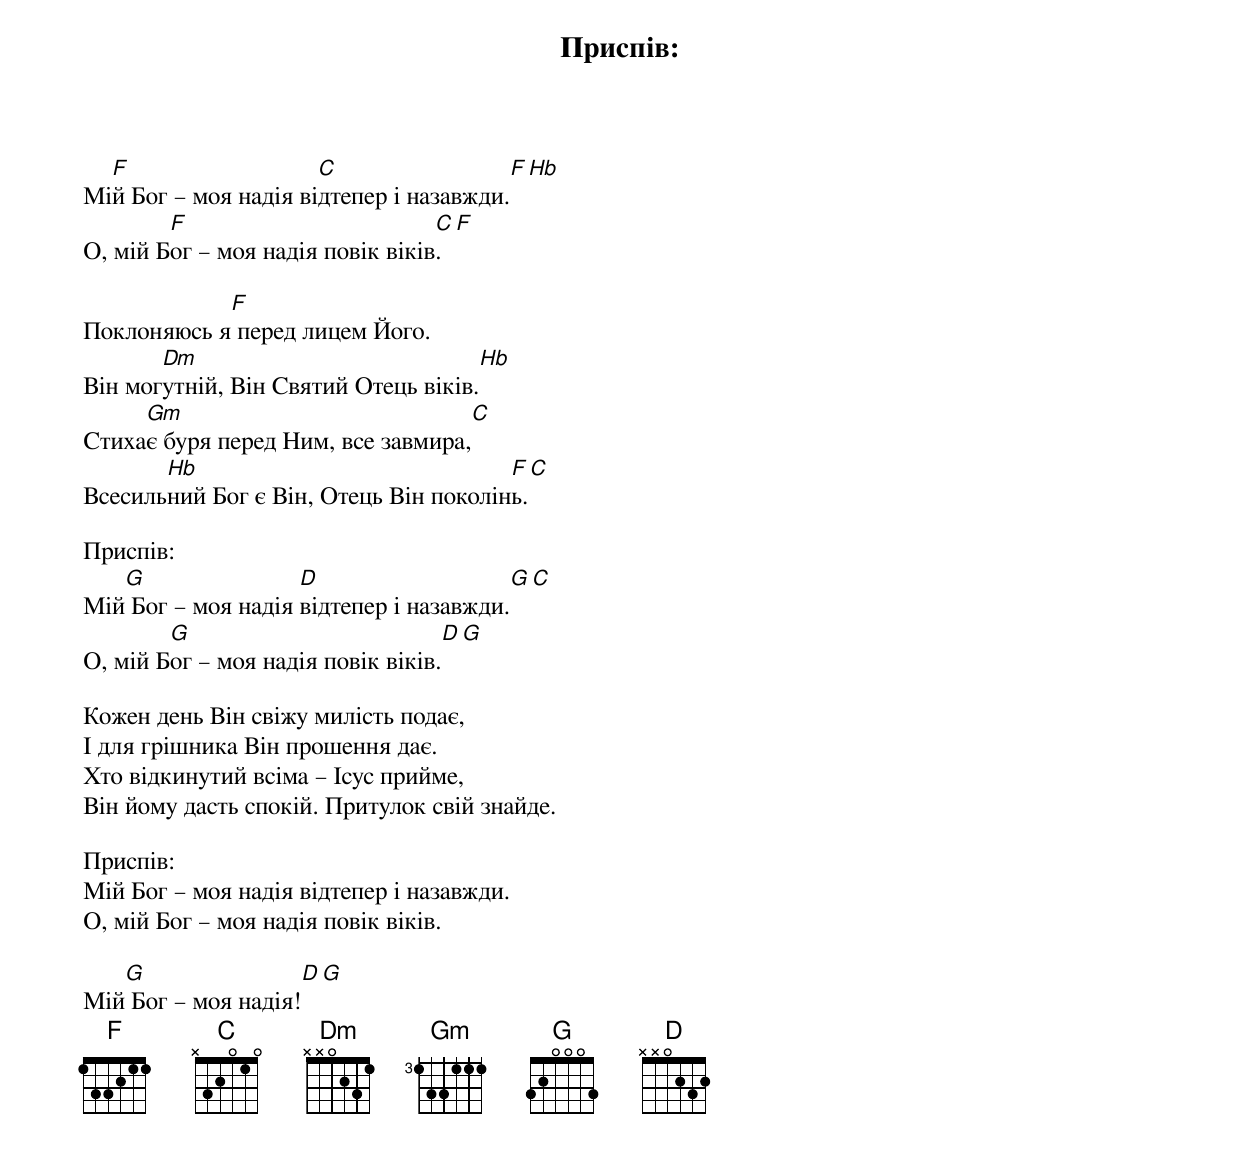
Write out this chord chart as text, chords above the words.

Приспів:
  F                   C                 F            Hb
Мій Бог – моя надія відтепер і назавжди.
        F                         C                F
О, мій Бог – моя надія повік віків.

            F
Поклоняюсь я перед лицем Його.
       Dm                                  Hb
Він могутній, Він Святий Отець віків.
     Gm                                  C
Стихає буря перед Ним, все завмира,
       Hb                              F                  C
Всесильний Бог є Він, Отець Він поколінь.

Приспів:
   G                D                   G             C
Мій Бог – моя надія відтепер і назавжди.
        G                          D           G
О, мій Бог – моя надія повік віків.

Кожен день Він свіжу милість подає,
І для грішника Він прошення дає.
Хто відкинутий всіма – Ісус прийме,
Він йому дасть спокій. Притулок свій знайде.

Приспів:
Мій Бог – моя надія відтепер і назавжди.
О, мій Бог – моя надія повік віків.

   G                 D     G
Мій Бог – моя надія!
